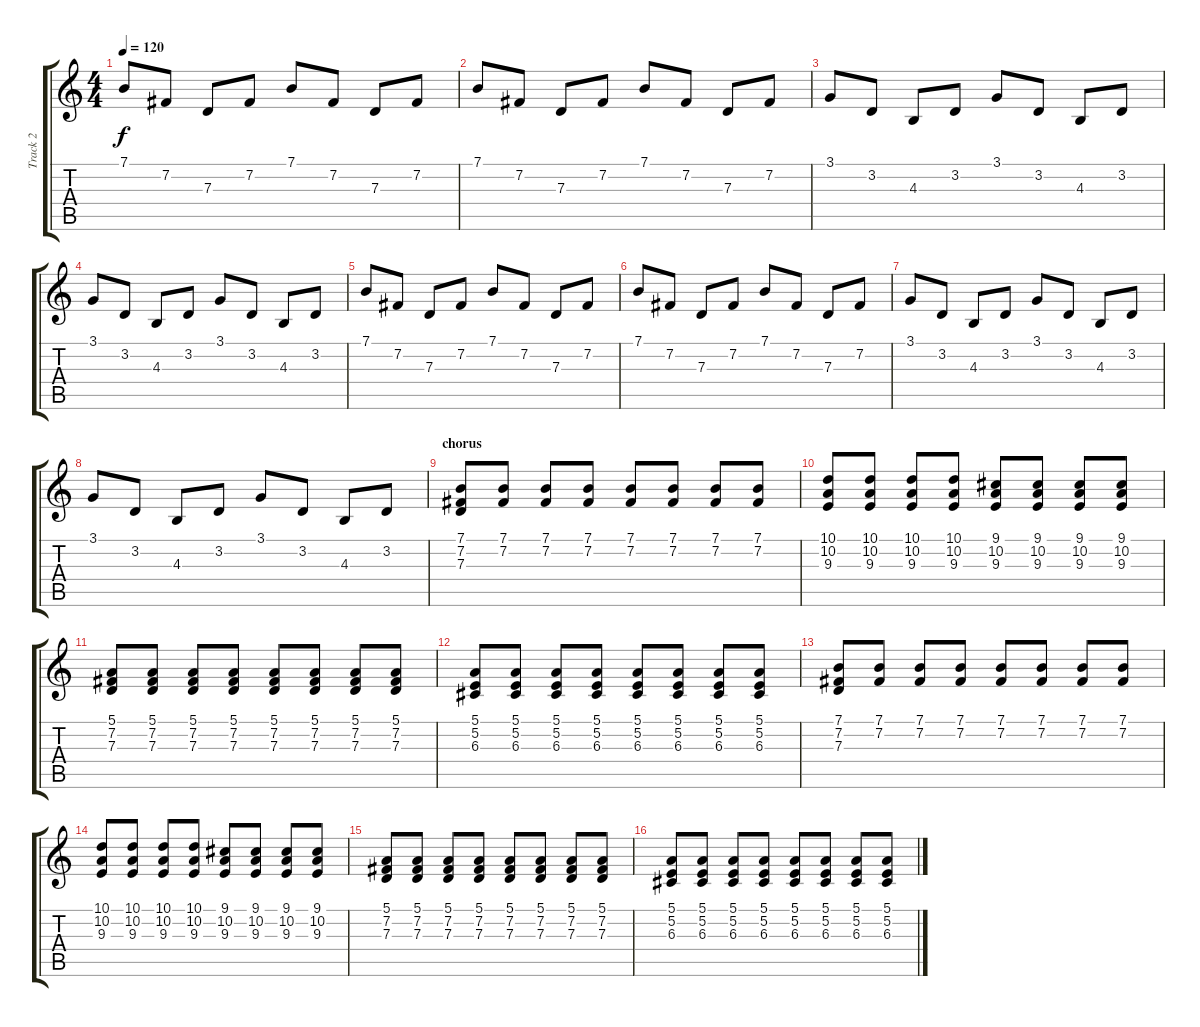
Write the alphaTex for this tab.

\track ("Track 2" "Track 2") {instrument acousticgrandpiano}
\staff {score tabs}
\tuning (E4 B3 G3 D3 A2 E2) {hide}
\ts (4 4)
\tempo 120
\clef g2
\ks c
7.1.8{dy f} 7.2.8 7.3.8 7.2.8 7.1.8 7.2.8 7.3.8 7.2.8 |
7.1.8 7.2.8 7.3.8 7.2.8 7.1.8 7.2.8 7.3.8 7.2.8 |
3.1.8 3.2.8 4.3.8 3.2.8 3.1.8 3.2.8 4.3.8 3.2.8 |
3.1.8 3.2.8 4.3.8 3.2.8 3.1.8 3.2.8 4.3.8 3.2.8 |
7.1.8 7.2.8 7.3.8 7.2.8 7.1.8 7.2.8 7.3.8 7.2.8 |
7.1.8 7.2.8 7.3.8 7.2.8 7.1.8 7.2.8 7.3.8 7.2.8 |
3.1.8 3.2.8 4.3.8 3.2.8 3.1.8 3.2.8 4.3.8 3.2.8 |
3.1.8 3.2.8 4.3.8 3.2.8 3.1.8 3.2.8 4.3.8 3.2.8 |
\section ("" "chorus")
(7.1 7.2 7.3).8 (7.1 7.2).8 (7.1 7.2).8 (7.1 7.2).8 (7.1 7.2).8 (7.1 7.2).8 (7.1 7.2).8 (7.1 7.2).8 |
(10.1 10.2 9.3).8 (10.1 10.2 9.3).8 (10.1 10.2 9.3).8 (10.1 10.2 9.3).8 (9.1 10.2 9.3).8 (9.1 10.2 9.3).8 (9.1 10.2 9.3).8 (9.1 10.2 9.3).8 |
(5.1 7.2 7.3).8 (5.1 7.2 7.3).8 (5.1 7.2 7.3).8 (5.1 7.2 7.3).8 (5.1 7.2 7.3).8 (5.1 7.2 7.3).8 (5.1 7.2 7.3).8 (5.1 7.2 7.3).8 |
(5.1 5.2 6.3).8 (5.1 5.2 6.3).8 (5.1 5.2 6.3).8 (5.1 5.2 6.3).8 (5.1 5.2 6.3).8 (5.1 5.2 6.3).8 (5.1 5.2 6.3).8 (5.1 5.2 6.3).8 |
(7.1 7.2 7.3).8 (7.1 7.2).8 (7.1 7.2).8 (7.1 7.2).8 (7.1 7.2).8 (7.1 7.2).8 (7.1 7.2).8 (7.1 7.2).8 |
(10.1 10.2 9.3).8 (10.1 10.2 9.3).8 (10.1 10.2 9.3).8 (10.1 10.2 9.3).8 (9.1 10.2 9.3).8 (9.1 10.2 9.3).8 (9.1 10.2 9.3).8 (9.1 10.2 9.3).8 |
(5.1 7.2 7.3).8 (5.1 7.2 7.3).8 (5.1 7.2 7.3).8 (5.1 7.2 7.3).8 (5.1 7.2 7.3).8 (5.1 7.2 7.3).8 (5.1 7.2 7.3).8 (5.1 7.2 7.3).8 |
(5.1 5.2 6.3).8 (5.1 5.2 6.3).8 (5.1 5.2 6.3).8 (5.1 5.2 6.3).8 (5.1 5.2 6.3).8 (5.1 5.2 6.3).8 (5.1 5.2 6.3).8 (5.1 5.2 6.3).8
